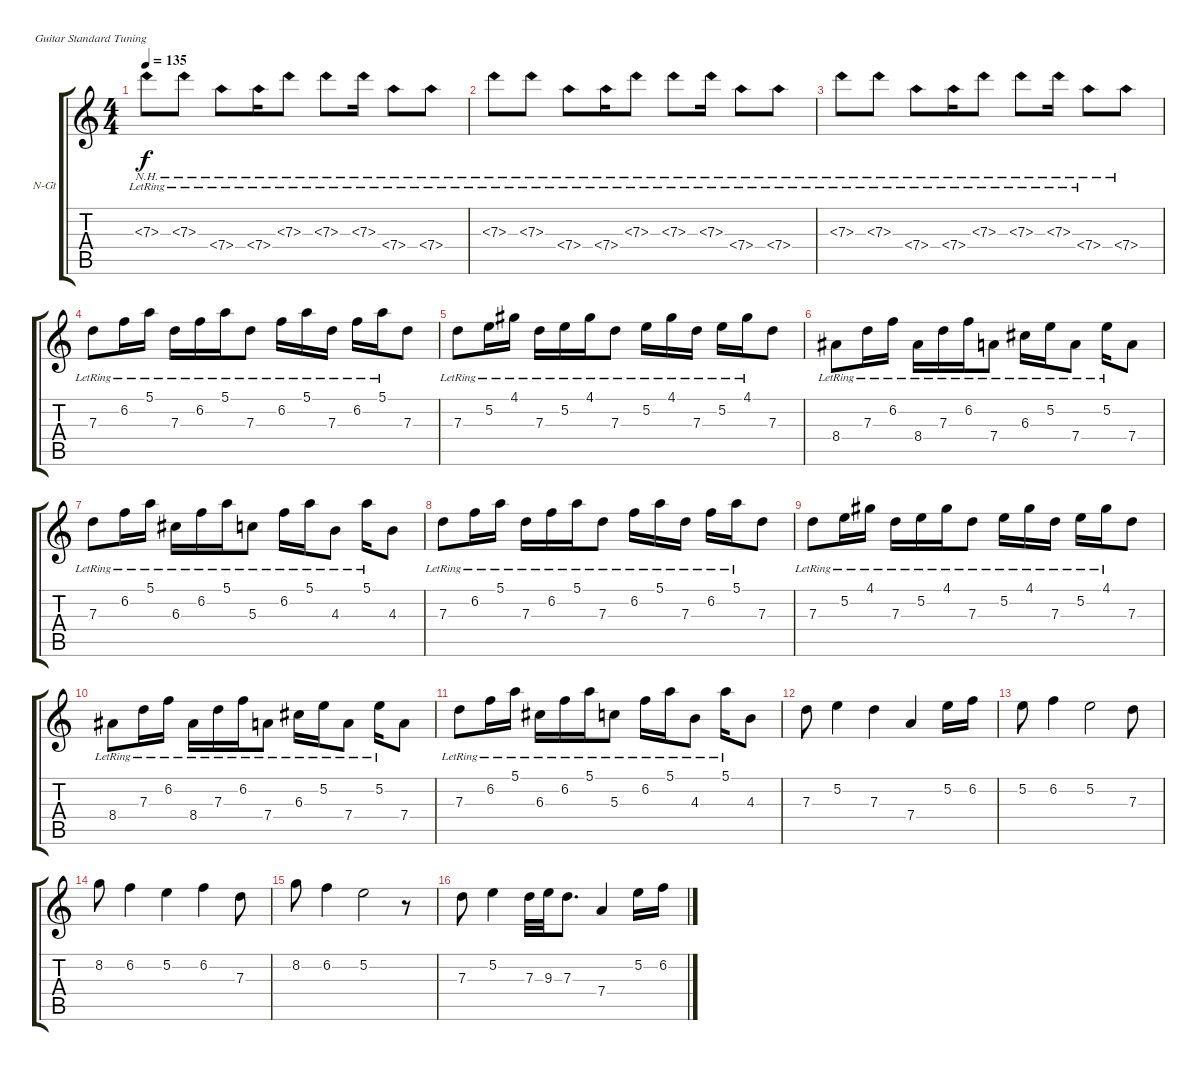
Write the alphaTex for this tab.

\bracketExtendMode groupsimilarinstruments
\firstSystemTrackNameOrientation horizontal
\otherSystemsTrackNameOrientation horizontal
\track ("Rodrigo" "N-Gt") {instrument acousticguitarnylon}
\staff {score tabs}
\tuning (E4 B3 G3 D3 A2 E2)
\ts (4 4)
\tempo 135
\clef g2
\ks c
7.3{nh lr}.8{dy f} 7.3{nh lr}.8 7.4{nh lr}.8 7.4{nh lr}.16 7.3{nh lr}.8 7.3{nh lr}.8 7.3{nh lr}.16 7.4{nh lr}.8 7.4{nh lr}.8 |
7.3{nh lr}.8 7.3{nh lr}.8 7.4{nh lr}.8 7.4{nh lr}.16 7.3{nh lr}.8 7.3{nh lr}.8 7.3{nh lr}.16 7.4{nh lr}.8 7.4{nh lr}.8 |
7.3{nh lr}.8 7.3{nh lr}.8 7.4{nh lr}.8 7.4{nh lr}.16 7.3{nh lr}.8 7.3{nh lr}.8 7.3{nh lr}.16 7.4{nh lr}.8 7.4{nh}.8 |
7.3{lr}.8 6.2{lr}.16 5.1{lr}.16 7.3{lr}.16 6.2{lr}.16 5.1{lr}.16 7.3{lr}.8 6.2{lr}.16 5.1{lr}.16 7.3{lr}.16 6.2{lr}.16 5.1{lr}.16 7.3.8 |
7.3{lr}.8 5.2{lr}.16 4.1{lr}.16 7.3{lr}.16 5.2{lr}.16 4.1{lr}.16 7.3{lr}.8 5.2{lr}.16 4.1{lr}.16 7.3{lr}.16 5.2{lr}.16 4.1{lr}.16 7.3.8 |
8.4{lr}.8 7.3{lr}.16 6.2{lr}.16 8.4{lr}.16 7.3{lr}.16 6.2{lr}.16 7.4{lr}.8 6.3{lr}.16 5.2{lr}.16 7.4{lr}.8 5.2{lr}.16 7.4.8 |
7.3{lr}.8 6.2{lr}.16 5.1{lr}.16 6.3{lr}.16 6.2{lr}.16 5.1{lr}.16 5.3{lr}.8 6.2{lr}.16 5.1{lr}.16 4.3{lr}.8 5.1{lr}.16 4.3.8 |
7.3{lr}.8 6.2{lr}.16 5.1{lr}.16 7.3{lr}.16 6.2{lr}.16 5.1{lr}.16 7.3{lr}.8 6.2{lr}.16 5.1{lr}.16 7.3{lr}.16 6.2{lr}.16 5.1{lr}.16 7.3.8 |
7.3{lr}.8 5.2{lr}.16 4.1{lr}.16 7.3{lr}.16 5.2{lr}.16 4.1{lr}.16 7.3{lr}.8 5.2{lr}.16 4.1{lr}.16 7.3{lr}.16 5.2{lr}.16 4.1{lr}.16 7.3.8 |
8.4{lr}.8 7.3{lr}.16 6.2{lr}.16 8.4{lr}.16 7.3{lr}.16 6.2{lr}.16 7.4{lr}.8 6.3{lr}.16 5.2{lr}.16 7.4{lr}.8 5.2{lr}.16 7.4.8 |
7.3{lr}.8 6.2{lr}.16 5.1{lr}.16 6.3{lr}.16 6.2{lr}.16 5.1{lr}.16 5.3{lr}.8 6.2{lr}.16 5.1{lr}.16 4.3{lr}.8 5.1{lr}.16 4.3.8 |
7.3.8 5.2.4 7.3.4 7.4.4 5.2.16 6.2.16 |
5.2.8 6.2.4 5.2.2 7.3.8 |
8.2.8 6.2.4 5.2.4 6.2.4 7.3.8 |
8.2.8 6.2.4 5.2.2 r.8 |
7.3.8 5.2.4 7.3.32 9.3.32 7.3.8{d} 7.4.4 5.2.16 6.2.16
